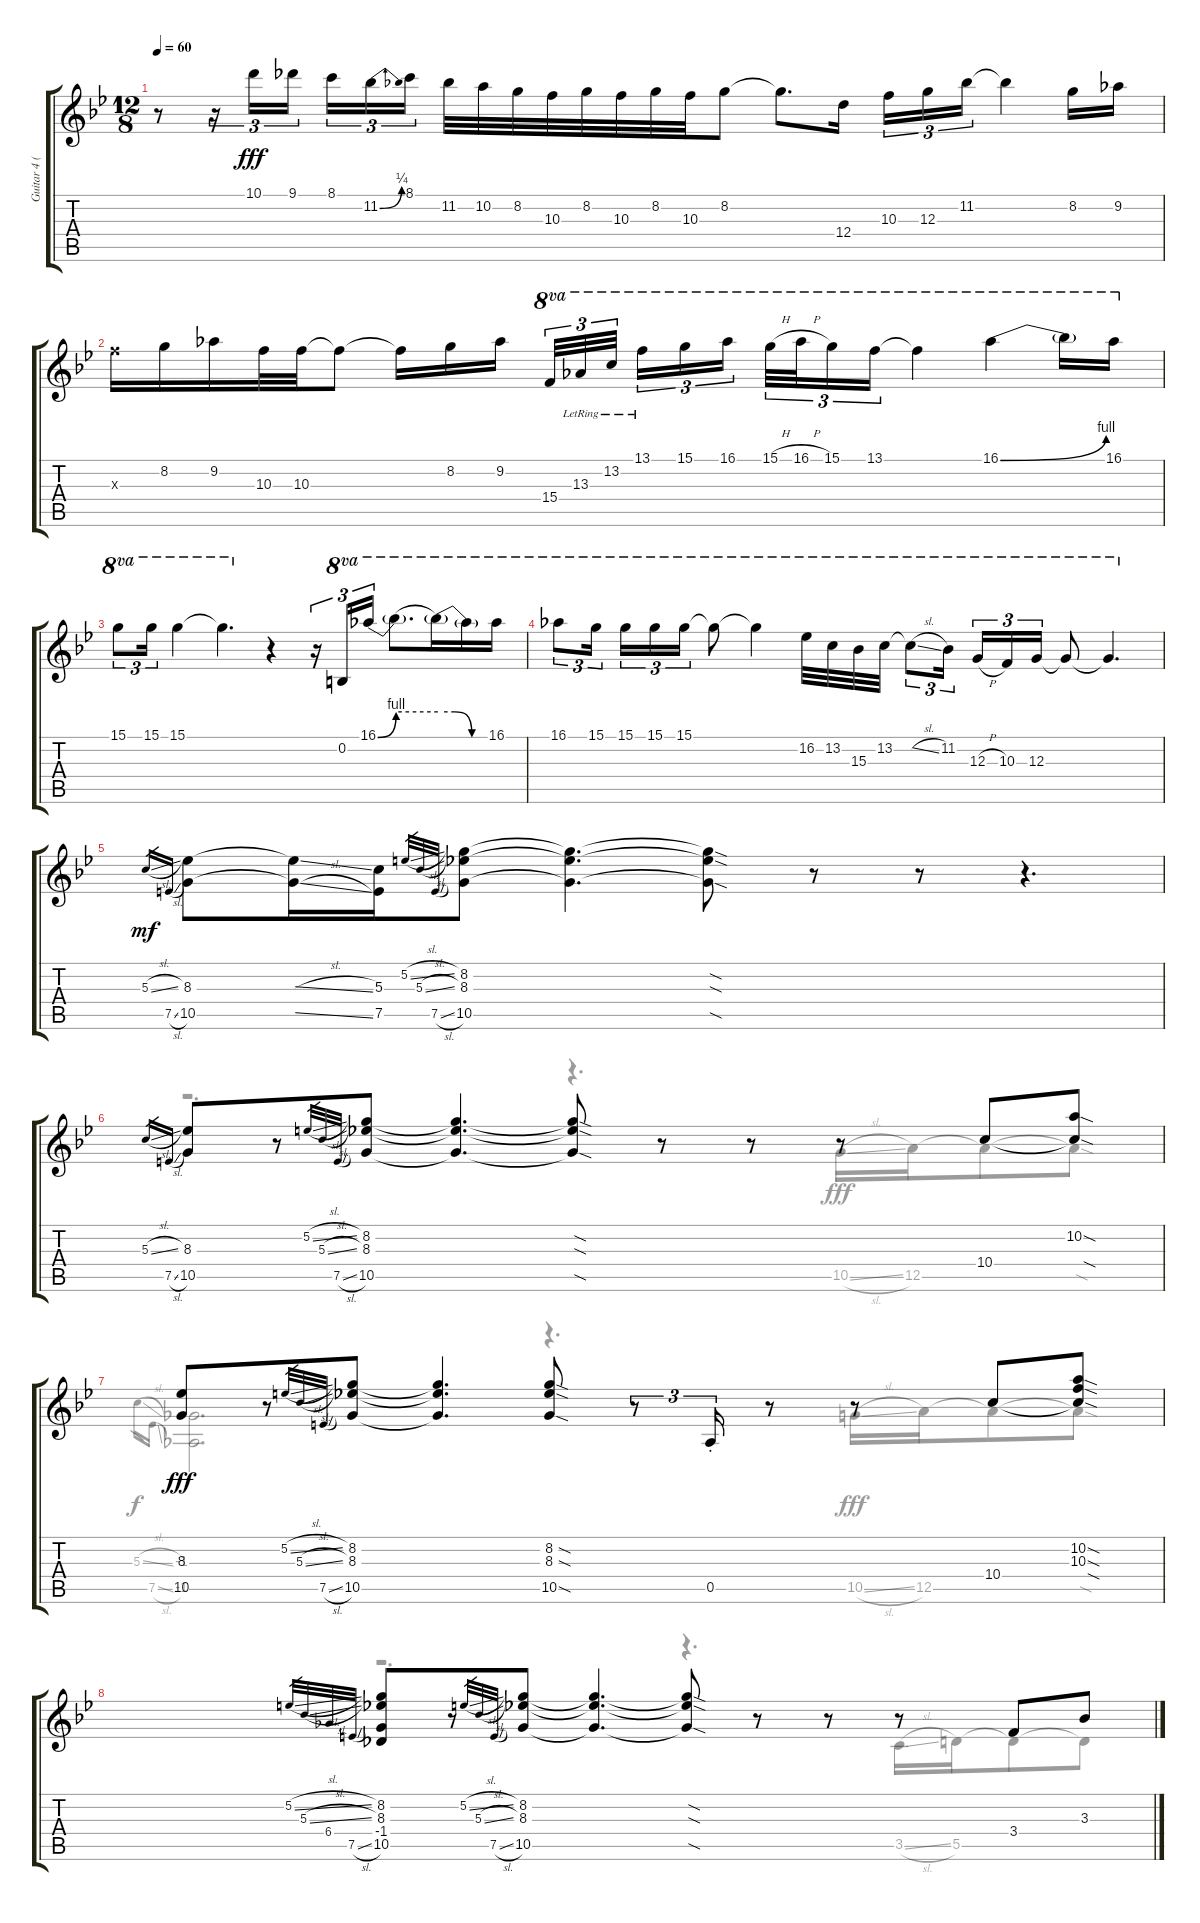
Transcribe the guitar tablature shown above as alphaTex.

\track ("Guitar 4 (electric)" "Guitar 4 (") {instrument overdrivenguitar}
\staff {score tabs}
\tuning (E4 B3 G3 D3 A2 E2) {hide}
\voice
\ts (12 8)
\tempo 60
\clef g2
\ks bb
r.8{dy fff} r.16{tu (3 2)} 10.1.16{tu (3 2)} 9.1.16{tu (3 2) beam splitsecondary} 8.1.16{tu (3 2)} 11.2{be (bend 0 0 60 1)}.16{tu (3 2)} 8.1.16{tu (3 2)} 11.2.32 10.2.32 8.2.32 10.3.32 8.2.32 10.3.32 8.2.32 10.3.32 8.2.8 8.2{t}.8{d} 12.4.16{beam splitsecondary} 10.3.16{tu (3 2)} 12.3.16{tu (3 2)} 11.2.16{tu (3 2)} 11.2{t}.4 8.2.16 9.2.16 |
10.3{x}.16 8.2.16 9.2.16 10.3.32 10.3.32 10.3{t}.8 10.3{t}.16 8.2.16 9.2.16{beam splitsecondary} 15.4.32{tu (3 2) ot 8va} 13.3{lr}.32{tu (3 2) ot 8va} 13.2{lr}.32{tu (3 2) ot 8va beam splitsecondary} 13.1{lr}.16{tu (3 2) ot 8va} 15.1.16{tu (3 2) ot 8va} 16.1.16{tu (3 2) ot 8va} 15.1{h}.32{tu (3 2) ot 8va} 16.1{h}.32{tu (3 2) ot 8va} 15.1.16{tu (3 2) ot 8va} 13.1.16{tu (3 2) ot 8va} 13.1{t}.4{ot 8va} 16.1{be (bend 0 0 60 4)}.4{ot 8va} 16.1{t}.16{ot 8va} 16.1.16{ot 8va} |
15.1.8{tu (3 2) ot 8va} 15.1.16{tu (3 2) ot 8va} 15.1.4{ot 8va} 15.1{t}.4{d ot 8va} r.4 r.16{tu (3 2)} 0.2.16{tu (3 2) ot 8va} 16.1{be (bend 0 0 60 4)}.16{tu (3 2) ot 8va} 16.1{be (hold 0 4 60 4) t}.8{d ot 8va} 16.1{be (custom 0 4 20 4 40 0 60 0) t}.16{ot 8va} 16.1{t}.16{ot 8va} 16.1.16{ot 8va} |
16.1.8{tu (3 2) ot 8va} 15.1.16{tu (3 2) ot 8va beam splitsecondary} 15.1.16{tu (3 2) ot 8va} 15.1.16{tu (3 2) ot 8va} 15.1.16{tu (3 2) ot 8va} 15.1{t}.8{ot 8va} 15.1{t}.4{ot 8va} 16.2.32{ot 8va} 13.2.32{ot 8va} 15.3.32{ot 8va} 13.2.32{ot 8va} 13.2{sl t}.8{tu (3 2) ot 8va} 11.2.16{tu (3 2) ot 8va beam splitsecondary} 12.3{h}.16{tu (3 2) ot 8va} 10.3.16{tu (3 2) ot 8va} 12.3.16{tu (3 2) ot 8va} 12.3{t}.8{ot 8va} 12.3{t}.4{d ot 8va} |
5.3{sl}.16{gr dy mf} 7.5{sl}.16{gr} (8.3 10.5).8 (8.3{sl t} 10.5{sl t}).16 (5.3 7.5).16 5.2{sl}.32{gr} 5.3{sl}.32{gr} 7.5{sl}.32{gr} (8.2 8.3 10.5).8 (8.2{t} 8.3{t} 10.5{t}).4{d} (8.2{sod t} 8.3{sod t} 10.5{sod t}).8 r.8 r.8 r.4{d} |
5.3{sl}.16{gr} 7.5{sl}.16{gr} (8.3 10.5).8 r.8 5.2{sl}.32{gr} 5.3{sl}.32{gr} 7.5{sl}.32{gr} (8.2 8.3 10.5).8 (8.2{t} 8.3{t} 10.5{t}).4{d} (8.2{sod t} 8.3{sod t} 10.5{sod t}).8 r.8 r.8 r.8 10.4.8 (10.2{sod} 10.4{sod t}).8 |
(8.3 10.5).8{dy fff} r.8 5.2{sl}.32{gr} 5.3{sl}.32{gr} 7.5{sl}.32{gr} (8.2 8.3 10.5).8 (8.2{t} 8.3{t} 10.5{t}).4{d} (8.2{sod} 8.3{sod} 10.5{sod}).8 r.8{tu (3 2)} 0.5{st}.16{tu (3 2)} r.8 r.8 10.4.8 (10.2{sod} 10.3{sod} 10.4{sod t}).8 |
5.2{sl}.32{gr} 5.3{sl}.32{gr} 6.4.32{gr} 7.5{sl}.32{gr} (8.2 8.3 -1.4 10.5).8 r.8 5.2{sl}.32{gr} 5.3{sl}.32{gr} 7.5{sl}.32{gr} (8.2 8.3 10.5).8 (8.2{t} 8.3{t} 10.5{t}).4{d} (8.2{sod t} 8.3{sod t} 10.5{sod t}).8 r.8 r.8 r.8 3.4.8 3.3{ss}.8
\voice
\clef g2
\ottava regular
\simile none
\ks bb
|
|
|
|
|
r.2{d} r.4{d} 10.5{sl}.16 12.5.16 12.5{t}.8 12.5{sod t}.8 |
5.3{sl}.16{gr dy f} 7.5{sl}.16{gr} (-1.3 -1.5).2{d} r.4{d} 10.5{sl}.16{dy fff} 12.5.16 12.5{t}.8 12.5{sod t}.8 |
r.2{d} r.4{d} 3.5{sl}.16 5.5.16 5.5{t}.8 5.5{t}.8
